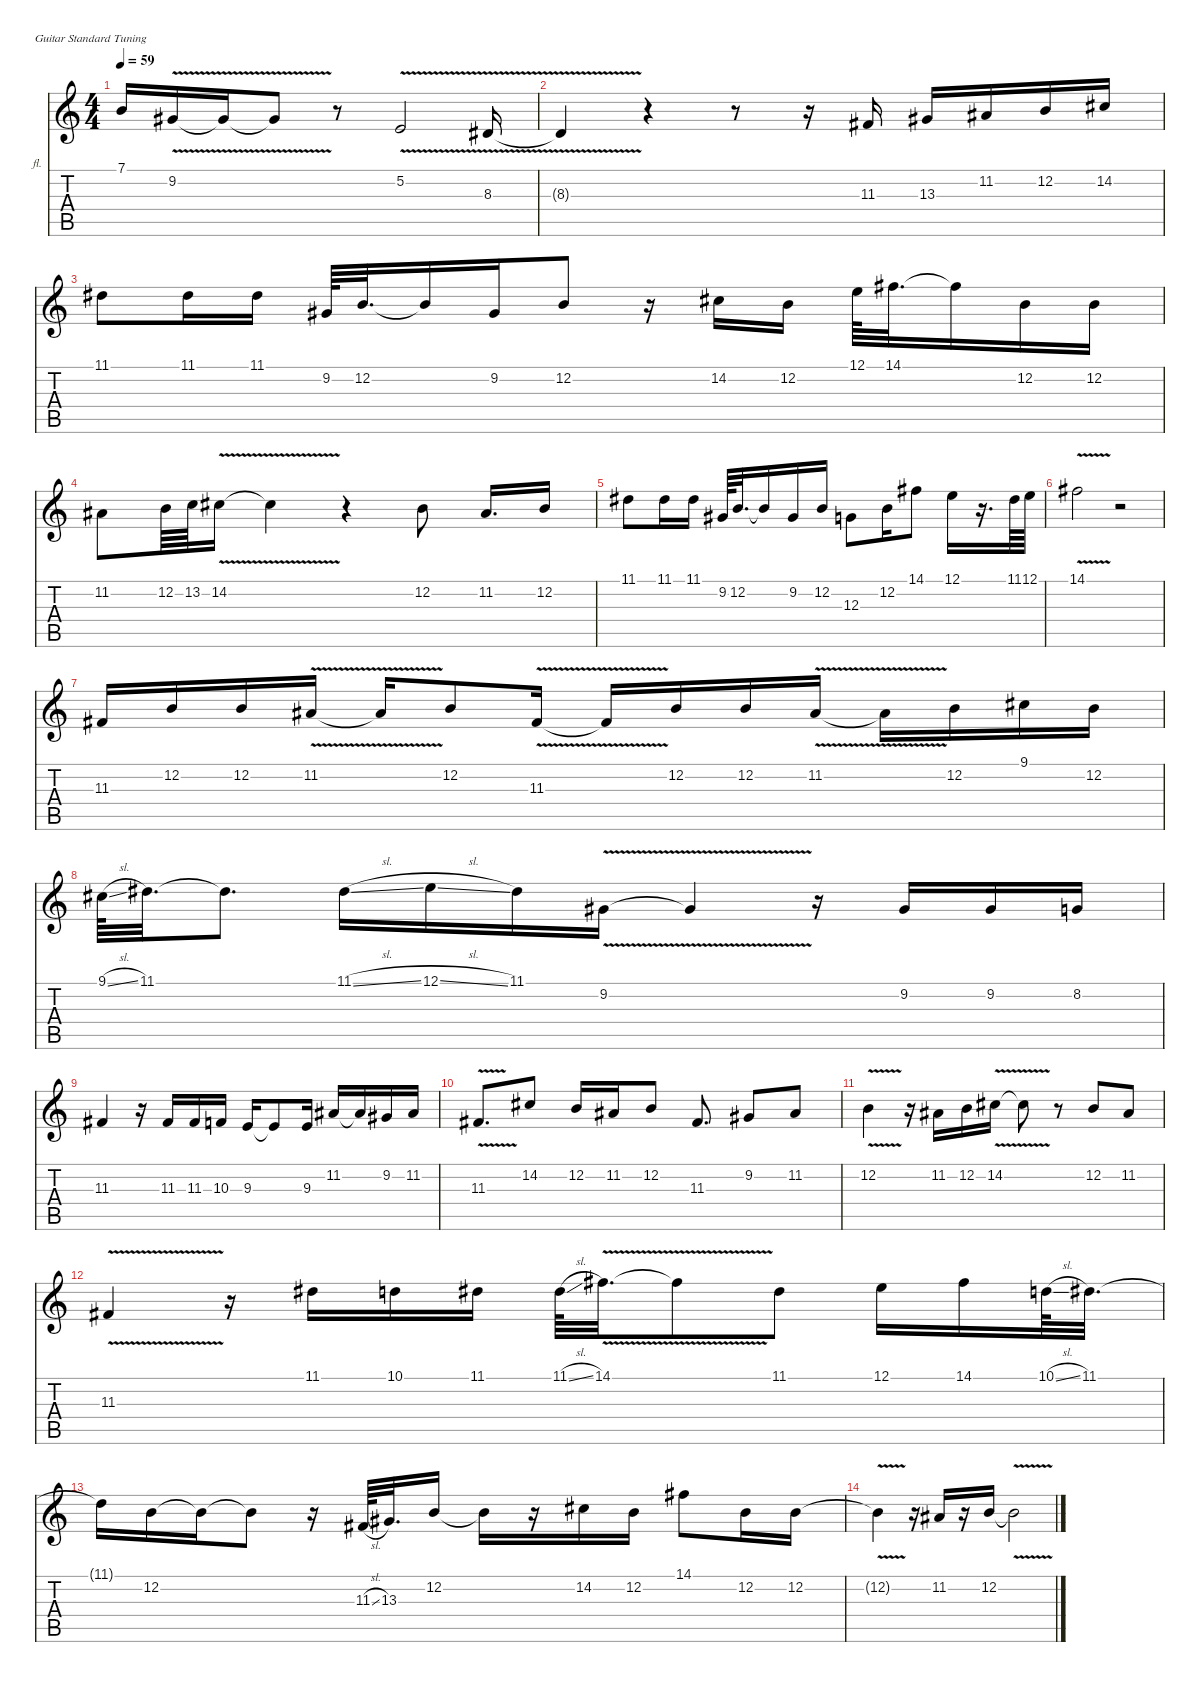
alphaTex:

\hideDynamics
\bracketExtendMode nobrackets
\firstSystemTrackNameOrientation horizontal
\track ("敲风飘" "fl.") {instrument flute}
\staff {score tabs}
\tuning (E4 B3 G3 D3 A2 E2)
\ts (4 4)
\tempo 59
\clef g2
\ks c
7.1{t}.16{dy f} 9.2{v acc #}.16 9.2{v t acc #}.16 9.2{v t acc #}.8 r.8 5.2{v}.2 8.3{v acc #}.16 |
8.3{v t acc #}.4 r.4 r.8 r.16 11.3{acc #}.16 13.3{acc #}.16 11.2{acc #}.16 12.2.16 14.2{acc #}.16 |
11.1{acc #}.8 11.1{acc #}.16 11.1{acc #}.16 9.2{acc #}.64 12.2.32{d} 12.2{t}.16 9.2{acc #}.16 12.2.8 r.16 14.2{acc #}.16 12.2.16 12.1.64 14.1{acc #}.32{d} 14.1{t acc #}.16 12.2.16 12.2.16 |
11.2{acc #}.8 12.2.64 13.2.64 14.2{v acc #}.16 14.2{v t acc #}.4 r.4 12.2.8 11.2{acc #}.16{d} 12.2.16 |
11.1{acc #}.8 11.1{acc #}.16 11.1{acc #}.16 9.2{acc #}.64 12.2.32{d} 12.2{t}.16 9.2{acc #}.16 12.2.16 12.3.8 12.2.16 14.1{acc #}.8 12.1.16 r.16{d} 11.1{acc #}.64 12.1.64 |
14.1{v acc #}.2 r.2 |
11.3{acc #}.16 12.2.16 12.2.16 11.2{v acc #}.16 11.2{v t acc #}.16 12.2.8 11.3{v acc #}.16 11.3{v t acc #}.16 12.2.16 12.2.16 11.2{v acc #}.16 11.2{v t acc #}.16 12.2.16 9.1{acc #}.16 12.2.16 |
9.1{sl acc #}.64 11.1{acc #}.32{d} 11.1{t acc #}.8{d} 11.1{sl acc #}.16 12.1{sl}.16 11.1{acc #}.16 9.2{v acc #}.16 9.2{v t acc #}.4 r.16 9.2{acc #}.16 9.2{acc #}.16 8.2.16 |
11.3{acc #}.4 r.16 11.3{acc #}.16 11.3{acc #}.16 10.3.16 9.3.16 9.3{t}.8 9.3.16 11.2{acc #}.16 11.2{t acc #}.16 9.2{acc #}.16 11.2{acc #}.16 |
11.3{v acc #}.8{d} 14.2{acc #}.8 12.2.16 11.2{acc #}.16 12.2.8 11.3{acc #}.8{d} 9.2{acc #}.8 11.2{acc #}.8 |
12.2{v}.4 r.16 11.2{acc #}.16 12.2.16 14.2{v acc #}.16 14.2{v t acc #}.8 r.8 12.2.8 11.2{acc #}.8 |
11.3{v acc #}.4 r.16 11.1{acc #}.16 10.1.16 11.1{acc #}.16 11.1{sl acc #}.64 14.1{v acc #}.32{d} 14.1{v t acc #}.8 11.1{acc #}.8 12.1.16 14.1{acc #}.16 10.1{sl}.64 11.1{acc #}.32{d} |
11.1{t acc #}.16 12.2.16 12.2{t}.16 12.2{t}.8 r.16 11.3{sl acc #}.64 13.3{acc #}.32{d} 12.2.16 12.2{t}.16 r.16 14.2{acc #}.16 12.2.16 14.1{acc #}.8 12.2.16 12.2.16 |
12.2{v t}.4 r.16 11.2{acc #}.16 r.16 12.2.16 12.2{v t}.2
